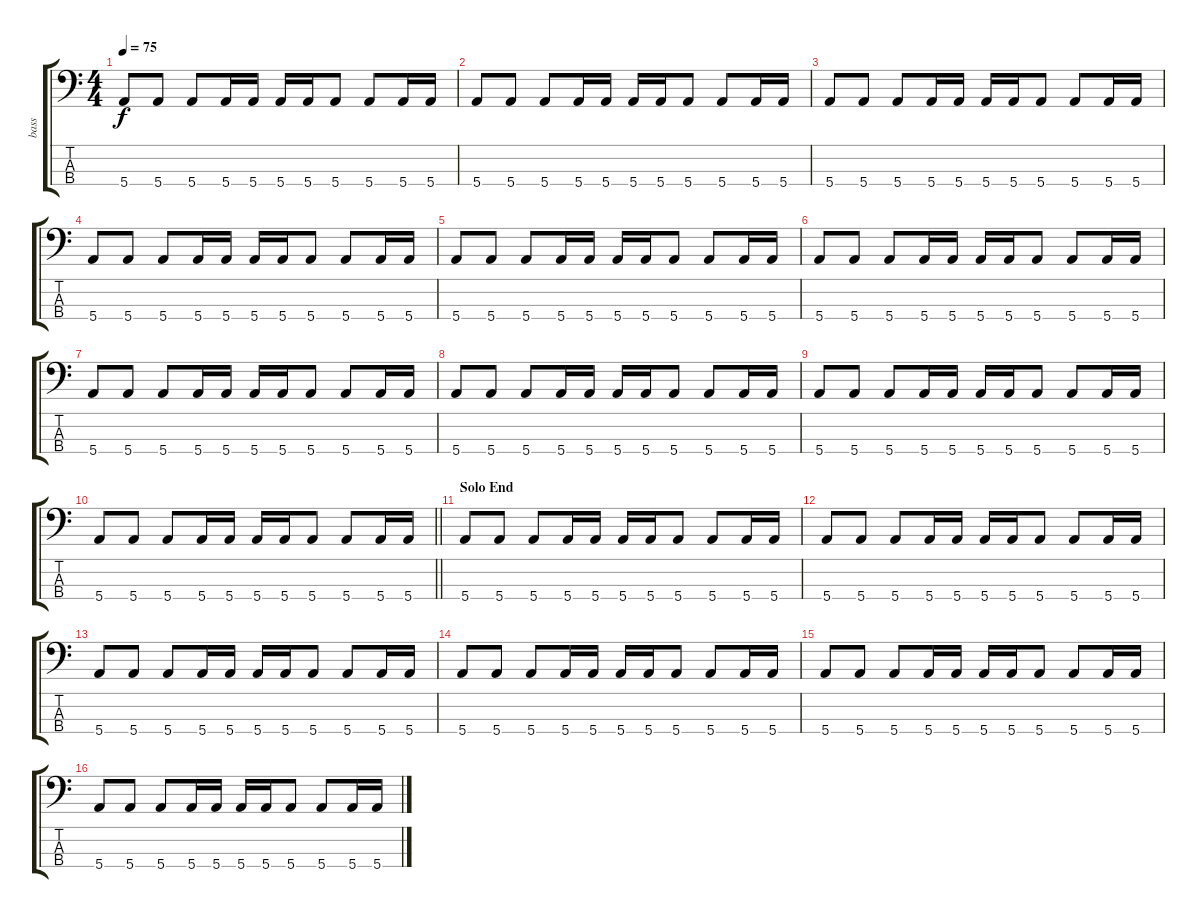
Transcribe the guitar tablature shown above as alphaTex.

\track ("bass" "bass") {instrument electricbassfinger}
\staff {score tabs}
\tuning (G2 D2 A1 E1) {hide}
\ts (4 4)
\tempo 75
\clef f4
\ks c
5.4.8{dy f} 5.4.8 5.4.8 5.4.16 5.4.16 5.4.16 5.4.16 5.4.8 5.4.8 5.4.16 5.4.16 |
5.4.8 5.4.8 5.4.8 5.4.16 5.4.16 5.4.16 5.4.16 5.4.8 5.4.8 5.4.16 5.4.16 |
5.4.8 5.4.8 5.4.8 5.4.16 5.4.16 5.4.16 5.4.16 5.4.8 5.4.8 5.4.16 5.4.16 |
5.4.8 5.4.8 5.4.8 5.4.16 5.4.16 5.4.16 5.4.16 5.4.8 5.4.8 5.4.16 5.4.16 |
5.4.8 5.4.8 5.4.8 5.4.16 5.4.16 5.4.16 5.4.16 5.4.8 5.4.8 5.4.16 5.4.16 |
5.4.8 5.4.8 5.4.8 5.4.16 5.4.16 5.4.16 5.4.16 5.4.8 5.4.8 5.4.16 5.4.16 |
5.4.8 5.4.8 5.4.8 5.4.16 5.4.16 5.4.16 5.4.16 5.4.8 5.4.8 5.4.16 5.4.16 |
5.4.8 5.4.8 5.4.8 5.4.16 5.4.16 5.4.16 5.4.16 5.4.8 5.4.8 5.4.16 5.4.16 |
5.4.8 5.4.8 5.4.8 5.4.16 5.4.16 5.4.16 5.4.16 5.4.8 5.4.8 5.4.16 5.4.16 |
\barLineRight lightlight
5.4.8 5.4.8 5.4.8 5.4.16 5.4.16 5.4.16 5.4.16 5.4.8 5.4.8 5.4.16 5.4.16 |
\section ("" "Solo End")
5.4.8 5.4.8 5.4.8 5.4.16 5.4.16 5.4.16 5.4.16 5.4.8 5.4.8 5.4.16 5.4.16 |
5.4.8 5.4.8 5.4.8 5.4.16 5.4.16 5.4.16 5.4.16 5.4.8 5.4.8 5.4.16 5.4.16 |
5.4.8 5.4.8 5.4.8 5.4.16 5.4.16 5.4.16 5.4.16 5.4.8 5.4.8 5.4.16 5.4.16 |
5.4.8 5.4.8 5.4.8 5.4.16 5.4.16 5.4.16 5.4.16 5.4.8 5.4.8 5.4.16 5.4.16 |
5.4.8 5.4.8 5.4.8 5.4.16 5.4.16 5.4.16 5.4.16 5.4.8 5.4.8 5.4.16 5.4.16 |
5.4.8 5.4.8 5.4.8 5.4.16 5.4.16 5.4.16 5.4.16 5.4.8 5.4.8 5.4.16 5.4.16
